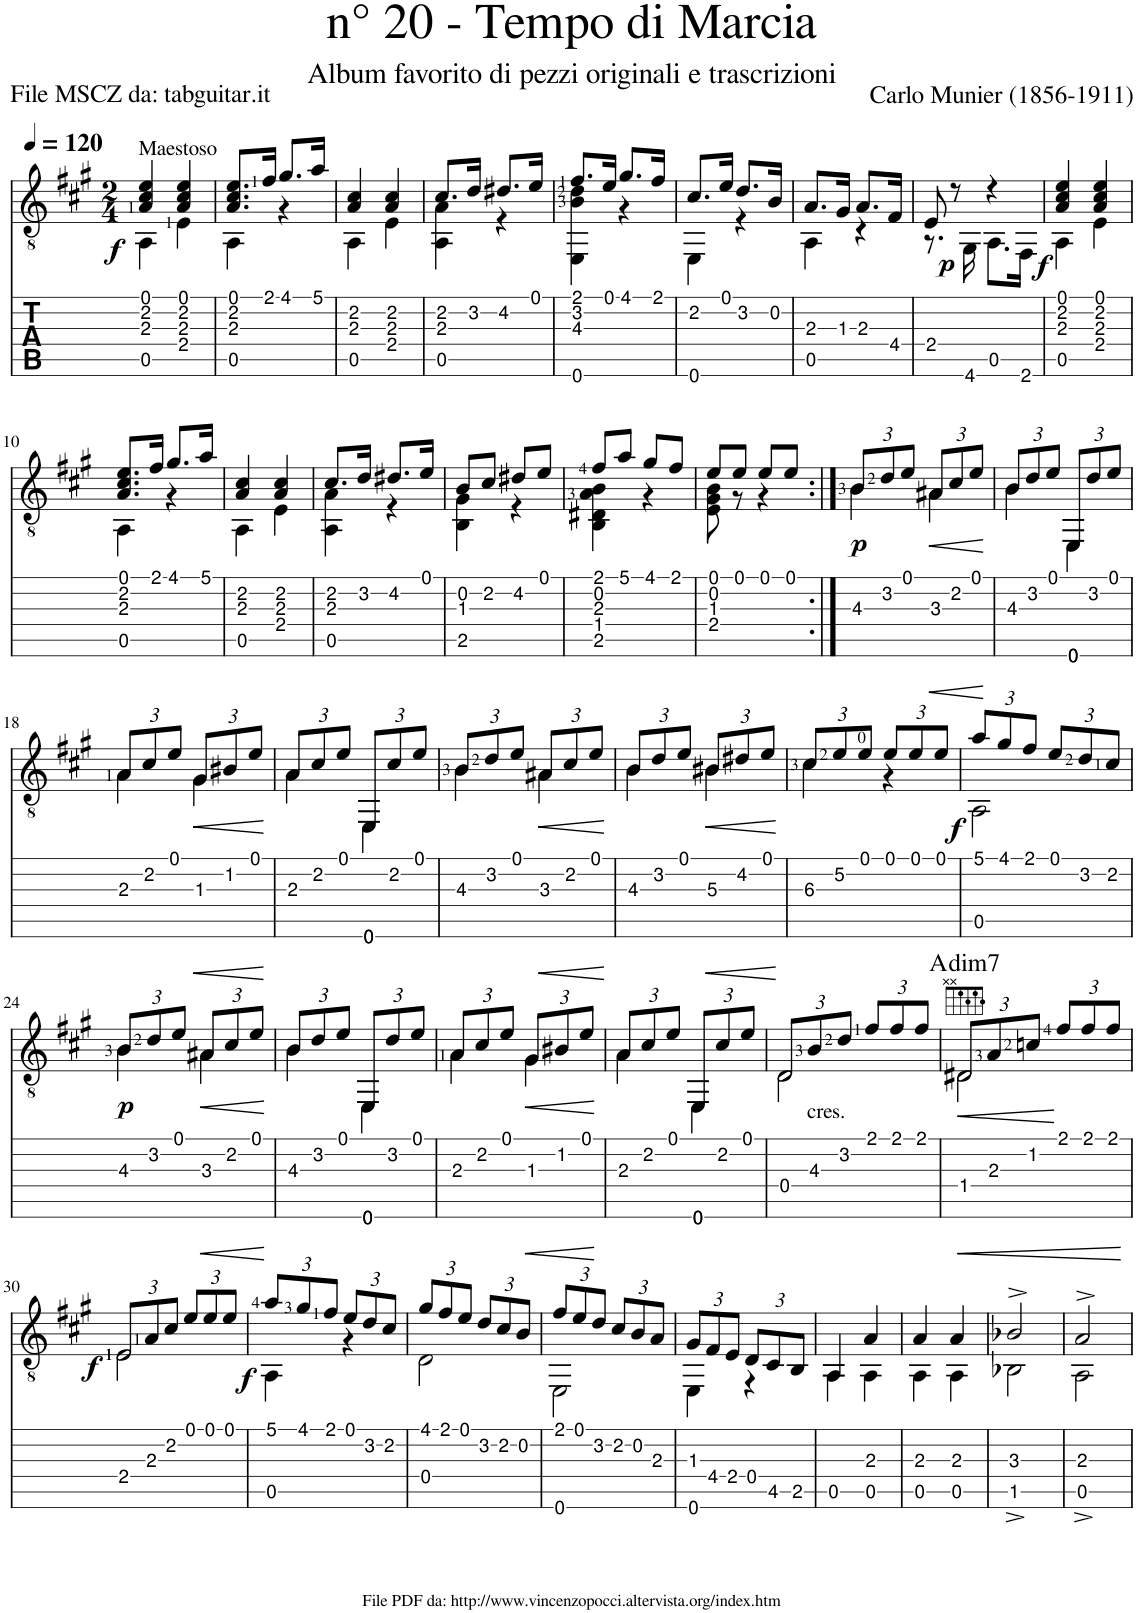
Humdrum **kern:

**kern	**kern	**dynam	**harte
*part1	*part1	*part1	*part1
*staff2	*staff1	*staff1/2	*
*I"Guitar	*	*	*
*I'Guit.	*	*	*
*stria6	*	*	*
*	*clefGv2	*	*
*k[f#c#g#]	*k[f#c#g#]	*	*
*M2/4	*M2/4	*	*
*MM120	*MM120	*	*
=1	=1	=1	=1
*^	*^	*	*
!	!	!LO:TX:a:t=Maestoso	!	!	!
!	!	!	!	!LO:DY:b	!
4A 4c# 4e	4AA	4A/ 4c#/ 4e/	4AA\	f	.
4A 4c# 4e	4E	4A/ 4c#/ 4e/	4E\	.	.
=2	=2	=2	=2	=2	=2
8.A\ 8.c#\ 8.e\L	4AA	8.A/ 8.c#/ 8.e/L	4AA\	.	.
16f#Jk	.	16f#/Jk	.	.	.
8.g#L	4r	8.g#/L	4r	.	.
16aJk	.	16a/Jk	.	.	.
=3	=3	=3	=3	=3	=3
4A 4c#	4AA	4A/ 4c#/	4AA\	.	.
4A 4c#	4E	4A/ 4c#/	4E\	.	.
=4	=4	=4	=4	=4	=4
8.c#L	4AA 4A	8.c#/L	4AA\ 4A\	.	.
16dJk	.	16d/Jk	.	.	.
8.d#L	4r	8.d#X/L	4r	.	.
16eJk	.	16e/Jk	.	.	.
=5	=5	=5	=5	=5	=5
8.f#L	4EE 4B 4d	8.f#/L	4EE\ 4B\ 4d\	.	.
16eJk	.	16e/Jk	.	.	.
8.g#L	4r	8.g#/L	4r	.	.
16f#Jk	.	16f#/Jk	.	.	.
=6	=6	=6	=6	=6	=6
8.c#L	4EE	8.c#/L	4EE\	.	.
16eJk	.	16e/Jk	.	.	.
8.dL	4r	8.d/L	4r	.	.
16BJk	.	16B/Jk	.	.	.
=7	=7	=7	=7	=7	=7
8.AL	4AA	8.A/L	4AA\	.	.
16G#Jk	.	16G#/Jk	.	.	.
8.AL	4r	8.A/L	4r	.	.
16F#Jk	.	16F#/Jk	.	.	.
=8	=8	=8	=8	=8	=8
8E	8.r	8E/	8.r	.	.
8r	.	8r	.	.	.
!	!	!	!	!LO:DY:b	!
.	16GG#	.	16GG#\	p	.
4r	8.AAL	4r	8.AA\L	.	.
.	16FF#Jk	.	16FF#\Jk	.	.
=9	=9	=9	=9	=9	=9
!	!	!	!	!LO:DY:b	!
4A 4c# 4e	4AA	4A/ 4c#/ 4e/	4AA\	f	.
4A 4c# 4e	4E	4A/ 4c#/ 4e/	4E\	.	.
!!LO:LB:g=z	!!
=10	=10	=10	=10	=10	=10
8.A\ 8.c#\ 8.e\L	4AA	8.A/ 8.c#/ 8.e/L	4AA\	.	.
16f#Jk	.	16f#/Jk	.	.	.
8.g#L	4r	8.g#/L	4r	.	.
16aJk	.	16a/Jk	.	.	.
=11	=11	=11	=11	=11	=11
4A 4c#	4AA	4A/ 4c#/	4AA\	.	.
4A 4c#	4E	4A/ 4c#/	4E\	.	.
=12	=12	=12	=12	=12	=12
8.c#L	4AA 4A	8.c#/L	4AA\ 4A\	.	.
16dJk	.	16d/Jk	.	.	.
8.d#XL	4r	8.d#X/L	4r	.	.
16eJk	.	16e/Jk	.	.	.
=13	=13	=13	=13	=13	=13
8BL	4BB 4G#	8B/L	4BB\ 4G#\	.	.
8c#J	.	8c#/J	.	.	.
8d#L	4r	8d#X/L	4r	.	.
8eJ	.	8e/J	.	.	.
=14	=14	=14	=14	=14	=14
8f#L	4BB 4D# 4A 4B	8f#/L	4BB\ 4D#X\ 4A\ 4B\	.	.
8aJ	.	8a/J	.	.	.
8g#L	4r	8g#/L	4r	.	.
8f#J	.	8f#/J	.	.	.
=15	=15	=15	=15	=15	=15
8eL	8E 8G# 8B	8e/L	8E\ 8G#\ 8B\	.	.
8eJ	8r	8e/J	8r	.	.
8eL	4r	8e/L	4r	.	.
8eJ	.	8e/J	.	.	.
=16:|!	=16:|!	=16:|!	=16:|!	=16:|!	=16:|!
*Xbrackettup	*	*Xbrackettup	*	*	*
!	!	!	!	!LO:DY:b	!
12BL	4B	12B/L	4B\	p	.
12d	.	12d/	.	.	.
12eJ	.	12e/J	.	.	.
!	!	!	!	!LO:HP:b	!
12A#L	4A#	12A#X/L	4A#\	<	.
12c#	.	12c#/	.	.	.
12eJ	.	12e/J	.	.	.
*v	*v	*	*	*	*
*	*v	*v	*	*
.	.	[	.
=17	=17	=17	=17
*^	*^	*	*
12BL	4B	12B/L	4B\	.	.
12d	.	12d/	.	.	.
12eJ	.	12e/J	.	.	.
12EEL	4EE	12EE/L	4EE\	.	.
12d	.	12d/	.	.	.
12eJ	.	12e/J	.	.	.
!!LO:LB:g=z	!!
=18	=18	=18	=18	=18	=18
12AL	4A	12A/L	4A\	.	.
12c#	.	12c#/	.	.	.
12eJ	.	12e/J	.	.	.
!	!	!	!	!LO:HP:b	!
12G#L	4G#	12G#/L	4G#\	<	.
12B#	.	12B#X/	.	.	.
12eJ	.	12e/J	.	.	.
*v	*v	*	*	*	*
*	*v	*v	*	*
.	.	[	.
=19	=19	=19	=19
*^	*^	*	*
12AL	4A	12A/L	4A\	.	.
12c#	.	12c#/	.	.	.
12eJ	.	12e/J	.	.	.
12EEL	4EE	12EE/L	4EE\	.	.
12c#	.	12c#/	.	.	.
12eJ	.	12e/J	.	.	.
=20	=20	=20	=20	=20	=20
12BL	4B	12B/L	4B\	.	.
12d	.	12d/	.	.	.
12eJ	.	12e/J	.	.	.
!	!	!	!	!LO:HP:b	!
12A#L	4A#	12A#X/L	4A#\	<	.
12c#	.	12c#/	.	.	.
12eJ	.	12e/J	.	.	.
*v	*v	*	*	*	*
*	*v	*v	*	*
.	.	[	.
=21	=21	=21	=21
*^	*^	*	*
12BL	4B	12B/L	4B\	.	.
12d	.	12d/	.	.	.
12eJ	.	12e/J	.	.	.
!	!	!	!	!LO:HP:b	!
12B#L	4B#	12B#X/L	4B#\	<	.
12d#	.	12d#X/	.	.	.
12eJ	.	12e/J	.	.	.
*v	*v	*	*	*	*
*	*v	*v	*	*
.	.	[	.
=22	=22	=22	=22
*^	*^	*	*
12c#L	4c#	12c#/L	4c#\	.	.
12e	.	12e/	.	.	.
12eJ	.	12e/J	.	.	.
12eL	4r	12e/L	4r	.	.
12e	.	12e/	.	.	.
12eJ	.	12e/J	.	.	.
=23	=23	=23	=23	=23	=23
!	!	!	!	!LO:DY:b	!
12aL	2AA	12a/L	2AA\	f	.
12g#	.	12g#/	.	.	.
12f#J	.	12f#/J	.	.	.
12eL	.	12e/L	.	.	.
12d	.	12d/	.	.	.
12c#J	.	12c#/J	.	.	.
!!LO:LB:g=z	!!
=24	=24	=24	=24	=24	=24
!	!	!	!	!LO:DY:b	!
12BL	4B	12B/L	4B\	p	.
12d	.	12d/	.	.	.
12eJ	.	12e/J	.	.	.
!	!	!	!	!LO:HP:b	!
12A#L	4A#	12A#X/L	4A#\	<	.
12c#	.	12c#/	.	.	.
12eJ	.	12e/J	.	.	.
*v	*v	*	*	*	*
*	*v	*v	*	*
.	.	[	.
=25	=25	=25	=25
*^	*^	*	*
12BL	4B	12B/L	4B\	.	.
12d	.	12d/	.	.	.
12eJ	.	12e/J	.	.	.
12EEL	4EE	12EE/L	4EE\	.	.
12d	.	12d/	.	.	.
12eJ	.	12e/J	.	.	.
=26	=26	=26	=26	=26	=26
12AL	4A	12A/L	4A\	.	.
12c#	.	12c#/	.	.	.
12eJ	.	12e/J	.	.	.
!	!	!	!	!LO:HP:b	!
12G#L	4G#	12G#/L	4G#\	<	.
12B#	.	12B#X/	.	.	.
12eJ	.	12e/J	.	.	.
*v	*v	*	*	*	*
*	*v	*v	*	*
.	.	[	.
=27	=27	=27	=27
*^	*^	*	*
12AL	4A	12A/L	4A\	.	.
12c#	.	12c#/	.	.	.
12eJ	.	12e/J	.	.	.
12EEL	4EE	12EE/L	4EE\	.	.
12c#	.	12c#/	.	.	.
12eJ	.	12e/J	.	.	.
=28	=28	=28	=28	=28	=28
!	!	!LO:N:head=open	!	!	!
12DL	2D	12D/L	2D\	.	.
!LO:TX:a:t=cres.	!	!	!	!	!
12B	.	12B/	.	.	.
12dJ	.	12d/J	.	.	.
12f#L	.	12f#/L	.	.	.
12f#	.	12f#/	.	.	.
12f#J	.	12f#/J	.	.	.
=29	=29	=29	=29	=29	=29
!	!	!LO:N:head=open	!	!LO:HP:b	!LO:H:kt=dim7
12D#L	2D#	12D#X/L	2D#\	<	A:dim7
12A	.	12A/	.	.	.
12cJ	.	12cn/J	.	.	.
12f#L	.	12f#/L	.	.	.
12f#	.	12f#/	.	.	.
12f#J	.	12f#/J	.	.	.
*v	*v	*	*	*	*
*	*v	*v	*	*
.	.	[	.
!!LO:LB:g=z
=30	=30	=30	=30
*^	*	*	*
!	!	!LO:N:head=open	!LO:DY:b	!
*	*	*^	*	*
12EL	2E	12E/L	2E\	f	.
12A	.	12A/	.	.	.
12c#J	.	12c#/J	.	.	.
12eL	.	12e/L	.	.	.
12e	.	12e/	.	.	.
!	!	!	!	!LO:DY:b	!
12eJ	.	12e/J	.	f	.
=31	=31	=31	=31	=31	=31
12aL	4AA	12a/L	4AA\	.	.
12g#	.	12g#/	.	.	.
12f#J	.	12f#/J	.	.	.
12eL	4r	12e/L	4r	.	.
12d	.	12d/	.	.	.
12c#J	.	12c#/J	.	.	.
=32	=32	=32	=32	=32	=32
12g#L	2D	12g#/L	2D\	.	.
12f#	.	12f#/	.	.	.
12eJ	.	12e/J	.	.	.
12dL	.	12d/L	.	.	.
12c#	.	12c#/	.	.	.
12BJ	.	12B/J	.	.	.
=33	=33	=33	=33	=33	=33
12f#L	2EE	12f#/L	2EE\	.	.
12e	.	12e/	.	.	.
12dJ	.	12d/J	.	.	.
12c#L	.	12c#/L	.	.	.
12B	.	12B/	.	.	.
12AJ	.	12A/J	.	.	.
=34	=34	=34	=34	=34	=34
12G#L	4EE	12G#/L	4EE\	.	.
12F#	.	12F#/	.	.	.
12EJ	.	12E/J	.	.	.
12DL	4r	12D/L	4r	.	.
12C#	.	12C#/	.	.	.
12BBJ	.	12BB/J	.	.	.
=35	=35	=35	=35	=35	=35
4AA	4AA	4AA/	4AA\	.	.
4A	4AA	4A/	4AA\	.	.
=36	=36	=36	=36	=36	=36
4A	4AA	4A/	4AA\	.	.
4A	4AA	4A/	4AA\	.	.
=37	=37	=37	=37	=37	=37
2B-^	2BB-	2B-X^/	2BB-X\	.	.
=38	=38	=38	=38	=38	=38
2A^	2AA	2A^/	2AA\	.	.
*v	*v	*	*	*	*
*	*v	*v	*	*
=	=	=	=
*-	*-	*-	*-
